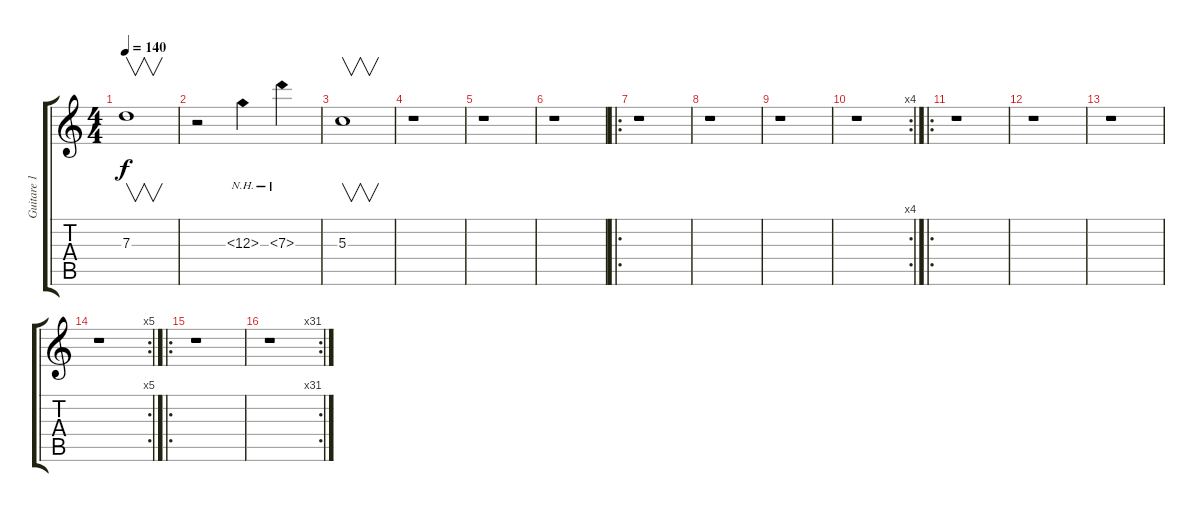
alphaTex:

\track ("Guitare 1" "Guitare 1") {instrument electricguitarclean}
\staff {score tabs}
\tuning (E4 B3 G3 D3 A2 E2) {hide}
\ts (4 4)
\tempo 140
\clef g2
\ks c
7.3{t}.1{v dy f} |
r.2 12.3{nh}.4 7.3{nh}.4 |
5.3.1{v} |
r.1 |
r.1 |
r.1 |
\ro
r.1 |
r.1 |
r.1 |
\rc 4
r.1 |
\ro
r.1 |
r.1 |
r.1 |
\rc 5
r.1 |
\ro
r.1 |
\rc 31
r.1
